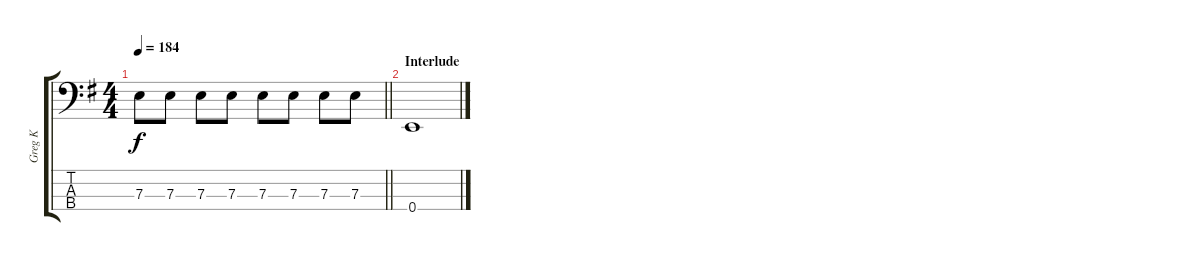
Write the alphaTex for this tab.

\track ("Greg K" "Greg K") {instrument electricbasspick}
\staff {score tabs}
\tuning (G2 D2 A1 E1) {hide}
\ts (4 4)
\tempo 184
\clef f4
\barLineRight lightlight
\ks eminor
7.3.8{dy f} 7.3.8 7.3.8 7.3.8 7.3.8 7.3.8 7.3.8 7.3.8 |
\section ("" "Interlude")
0.4.1
